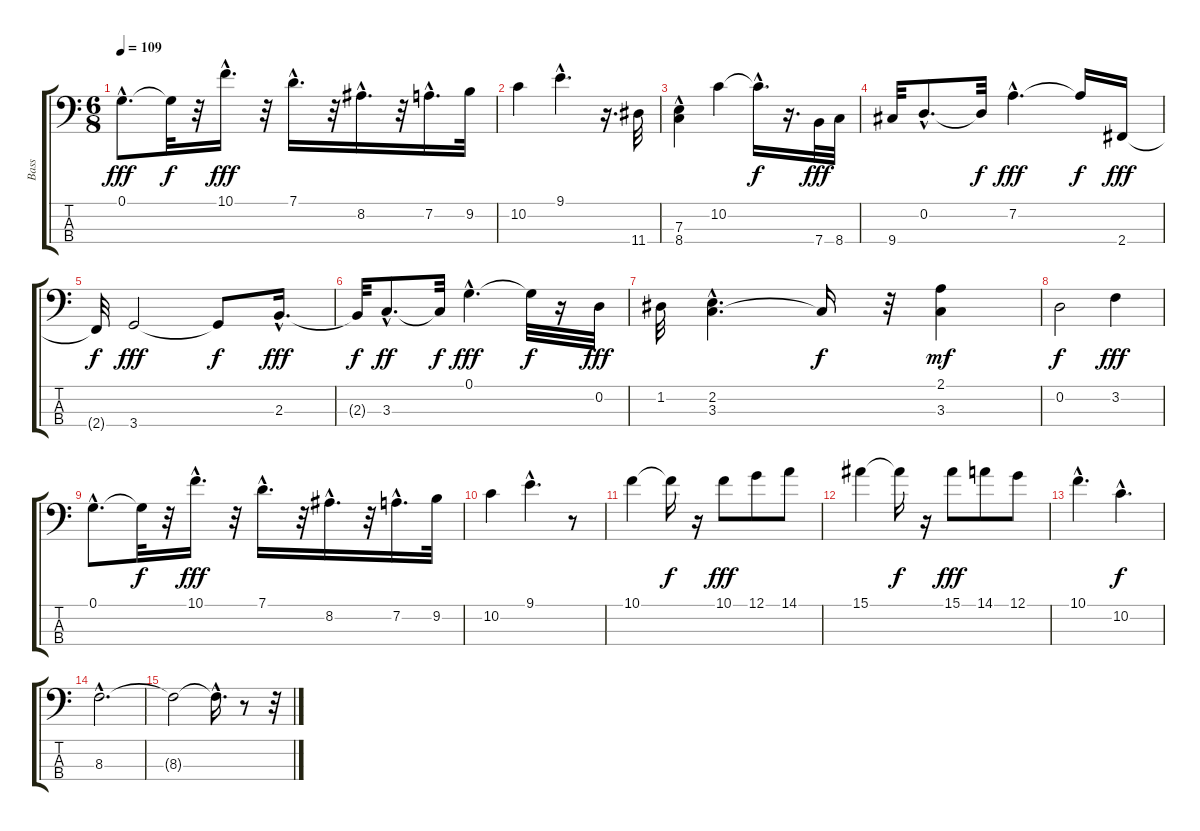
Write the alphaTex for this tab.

\track ("Bass" "Bass") {instrument fretlessbass}
\staff {score tabs}
\tuning (G2 D2 A1 E1) {hide}
\ts (6 8)
\tempo 109
\clef f4
\ks c
0.1{hac}.8{d dy fff} 0.1{t}.32{dy f} r.32 10.1{hac}.16{d dy fff} r.32 7.1{hac}.16{d} r.32 8.2{hac}.16{d} r.32 7.2{hac}.16{d} 9.2.32 |
10.2.4 9.1{hac}.4{d} r.16{d} 11.4.32 |
(7.3 8.4{hac}).4 10.2.4 10.2{hac t}.16{d dy f} r.16{d} 7.4.32{dy fff} 8.4.32 |
9.4.32 0.2{hac}.8{d} 0.2{t}.32{dy f} 7.2{hac}.4{d dy fff} 7.2{t}.16{dy f} 2.4.16{dy fff} |
2.4{t}.32{dy f} 3.4.2{dy fff} 3.4{t}.8{dy f} 2.3{hac}.16{d dy fff} |
2.3{t}.32{dy f} 3.3{hac}.8{d dy ff} 3.3{t}.32{dy f} 0.1{hac}.4{d dy fff} 0.1{t}.32{dy f} r.16 0.2.32{dy fff} |
1.2.32 (2.2 3.3{hac}).4{d} 3.3{t}.16{dy f} r.32 (2.1 3.3).4{dy mf} |
0.2.2{dy f} 3.2.4{dy fff} |
0.1{hac}.8{d} 0.1{t}.32{dy f} r.32 10.1{hac}.16{d dy fff} r.32 7.1{hac}.16{d} r.32 8.2{hac}.16{d} r.32 7.2{hac}.16{d} 9.2.32 |
10.2.4 9.1{hac}.4{d} r.8 |
10.1.4 10.1{t}.16{dy f} r.16 10.1.8{dy fff} 12.1.8 14.1.8 |
15.1.4 15.1{t}.16{dy f} r.16 15.1.8{dy fff} 14.1.8 12.1.8 |
10.1{hac}.4{d} 10.2{hac}.4{d dy f} |
8.3{hac}.2{d} |
8.3{t}.2 8.3{hac t}.16{d} r.8 r.32
